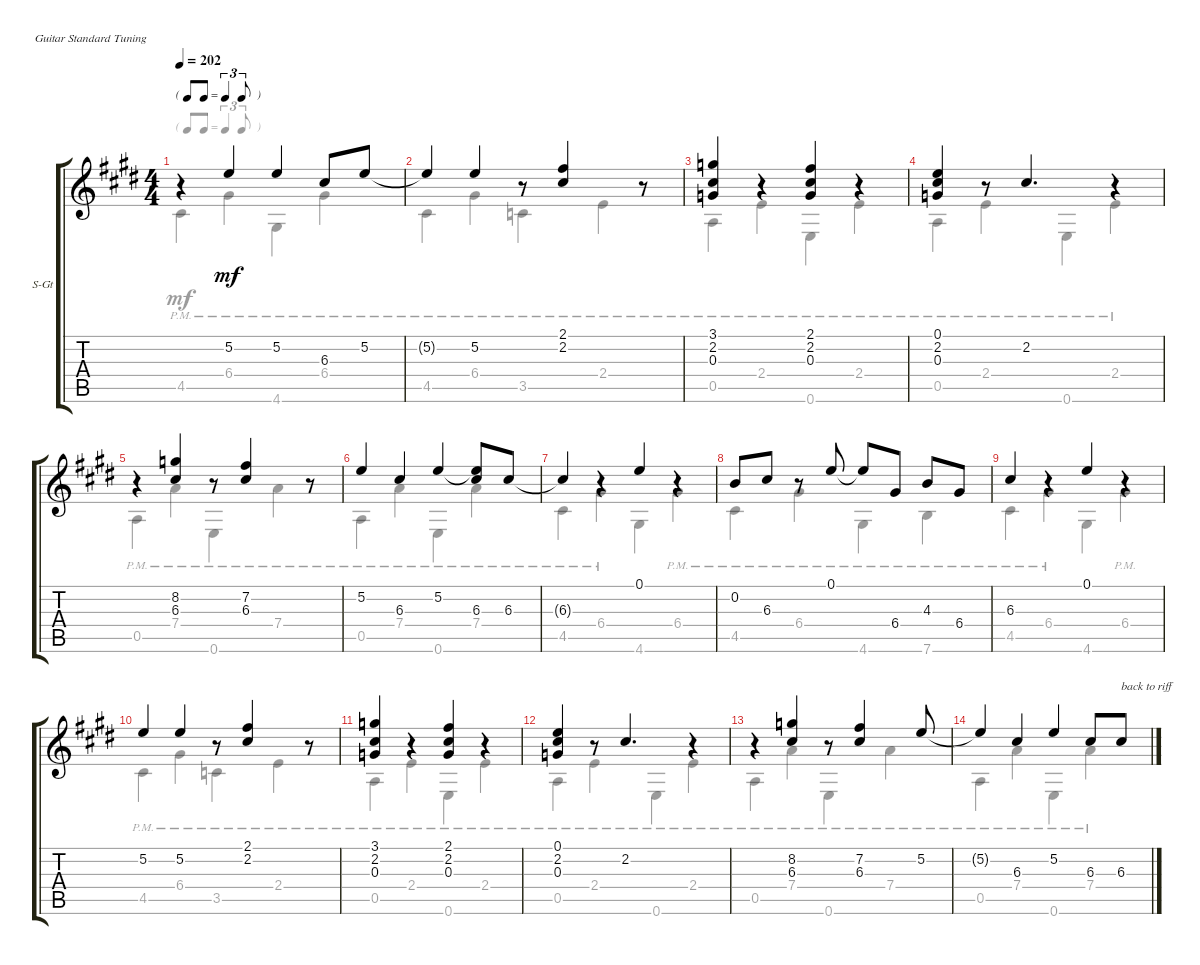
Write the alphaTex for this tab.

\bracketExtendMode groupsimilarinstruments
\firstSystemTrackNameOrientation horizontal
\otherSystemsTrackNameOrientation horizontal
\track ("Steel Guitar" "S-Gt") {instrument acousticguitarsteel}
\staff {score tabs}
\tuning (E4 B3 G3 D3 A2 E2)
\voice
\ts (4 4)
\tf triplet8th
\tempo 202
\clef g2
\ks c#minor
r.4{dy mf} 5.2.4 5.2.4 6.3.8 5.2.8 |
5.2{t}.4 5.2.4 r.8 (2.1 2.2).4 r.8 |
(3.1 2.2 0.3).4 r.4 (2.1 2.2 0.3).4 r.4 |
(0.1 2.2 0.3).4 r.8 2.2.4{d} r.4 |
r.4 (8.2 6.3).4 r.8 (7.2 6.3).4 r.8 |
5.2.4 6.3.4 5.2.4 (5.2{t} 6.3).8 6.3.8 |
6.3{t}.4 r.4 0.1.4 r.4 |
0.2.8 6.3.8 r.8 0.1.8 0.1{t}.8 6.4.8 4.3.8 6.4.8 |
6.3.4 r.4 0.1.4 r.4 |
5.2.4 5.2.4 r.8 (2.1 2.2).4 r.8 |
(3.1 2.2 0.3).4 r.4 (2.1 2.2 0.3).4 r.4 |
(0.1 2.2 0.3).4 r.8 2.2.4{d} r.4 |
r.4 (8.2 6.3).4 r.8 (7.2 6.3).4 5.2.8 |
5.2{t}.4 6.3.4 5.2.4 6.3.8 6.3.8{txt "back to riff"}
\voice
\clef g2
\ottava regular
\simile none
\ks c#minor
4.5{pm}.4{dy mf} 6.4{pm}.4 4.6{pm}.4 6.4{pm}.4 |
4.5{pm}.4 6.4{pm}.4 3.5{pm}.4 2.4{pm}.4 |
0.5{pm}.4 2.4{pm}.4 0.6{pm}.4 2.4{pm}.4 |
0.5{pm}.4 2.4{pm}.4 0.6{pm}.4 2.4{pm}.4 |
0.5{pm}.4 7.4{pm}.4 0.6{pm}.4 7.4{pm}.4 |
0.5{pm}.4 7.4{pm}.4 0.6{pm}.4 7.4{pm}.4 |
4.5{pm}.4 6.4{pm}.4 4.6.4 6.4{pm}.4 |
4.5{pm}.4 6.4{pm}.4 4.6{pm}.4 7.6{pm}.4 |
4.5{pm}.4 6.4{pm}.4 4.6.4 6.4{pm}.4 |
4.5{pm}.4 6.4{pm}.4 3.5{pm}.4 2.4{pm}.4 |
0.5{pm}.4 2.4{pm}.4 0.6{pm}.4 2.4{pm}.4 |
0.5{pm}.4 2.4{pm}.4 0.6{pm}.4 2.4{pm}.4 |
0.5{pm}.4 7.4{pm}.4 0.6{pm}.4 7.4{pm}.4 |
0.5{pm}.4 7.4{pm}.4 0.6{pm}.4 7.4{pm}.4
